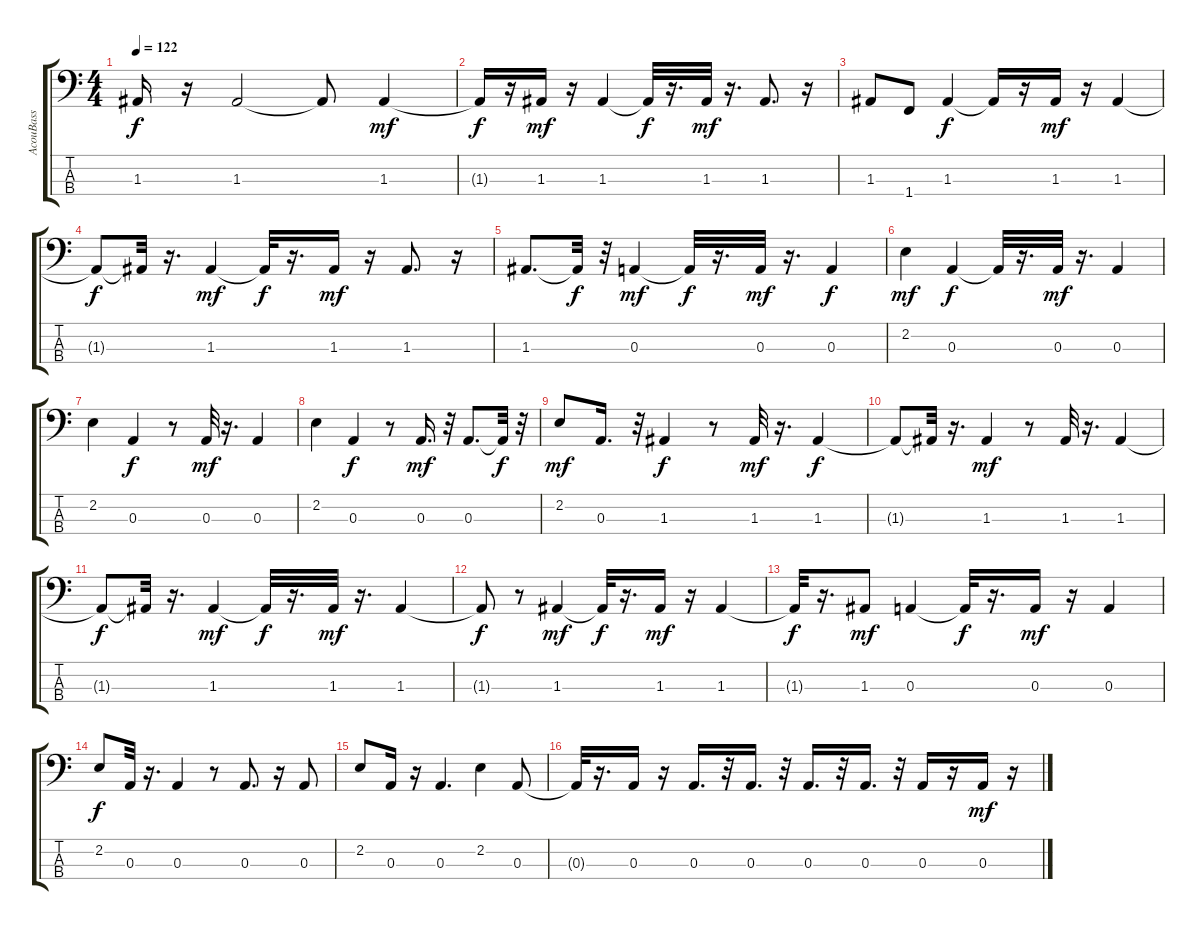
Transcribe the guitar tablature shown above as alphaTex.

\track ("AcouBass" "AcouBass") {instrument acousticbass}
\staff {score tabs}
\tuning (G2 D2 A1 E1) {hide}
\ts (4 4)
\tempo 122
\clef f4
\ks c
1.3.16{dy f} r.16 1.3.2 1.3{t}.8 1.3.4{dy mf} |
1.3{t}.16{dy f} r.16 1.3.16{dy mf} r.16 1.3.4 1.3{t}.32{dy f} r.16{d} 1.3.32{dy mf} r.16{d} 1.3.8{d} r.16 |
1.3.8 1.4.8 1.3.4{dy f} 1.3{t}.16 r.16 1.3.16{dy mf} r.16 1.3.4 |
1.3{t}.8{dy f} 1.3{t}.32 r.16{d} 1.3.4{dy mf} 1.3{t}.32{dy f} r.16{d} 1.3.16{dy mf} r.16 1.3.8{d} r.16 |
1.3.8{d} 1.3{t}.32{dy f} r.32 0.3.4{dy mf} 0.3{t}.32{dy f} r.16{d} 0.3.32{dy mf} r.16{d} 0.3.4{dy f} |
2.2.4{dy mf} 0.3.4{dy f} 0.3{t}.32 r.16{d} 0.3.32{dy mf} r.16{d} 0.3.4 |
2.2.4 0.3.4{dy f} r.8 0.3.32{dy mf} r.16{d} 0.3.4 |
2.2.4 0.3.4{dy f} r.8 0.3.16{d dy mf} r.32 0.3.8{d} 0.3{t}.32{dy f} r.32 |
2.2.8{dy mf} 0.3.16{d} r.32 1.3.4{dy f} r.8 1.3.32{dy mf} r.16{d} 1.3.4{dy f} |
1.3{t}.8 1.3{t}.32 r.16{d} 1.3.4{dy mf} r.8 1.3.32 r.16{d} 1.3.4 |
1.3{t}.8{dy f} 1.3{t}.32 r.16{d} 1.3.4{dy mf} 1.3{t}.32{dy f} r.16{d} 1.3.32{dy mf} r.16{d} 1.3.4 |
1.3{t}.8{dy f} r.8 1.3.4{dy mf} 1.3{t}.32{dy f} r.16{d} 1.3.16{dy mf} r.16 1.3.4 |
1.3{t}.32{dy f} r.16{d} 1.3.8{dy mf} 0.3.4 0.3{t}.32{dy f} r.16{d} 0.3.16{dy mf} r.16 0.3.4 |
2.2.8{dy f} 0.3.32 r.16{d} 0.3.4 r.8 0.3.8{d} r.16 0.3.8 |
2.2.8 0.3.16 r.16 0.3.4{d} 2.2.4 0.3.8 |
0.3{t}.32 r.16{d} 0.3.16 r.16 0.3.16{d} r.32 0.3.16{d} r.32 0.3.16{d} r.32 0.3.16{d} r.32 0.3.16 r.16 0.3.16{dy mf} r.16
